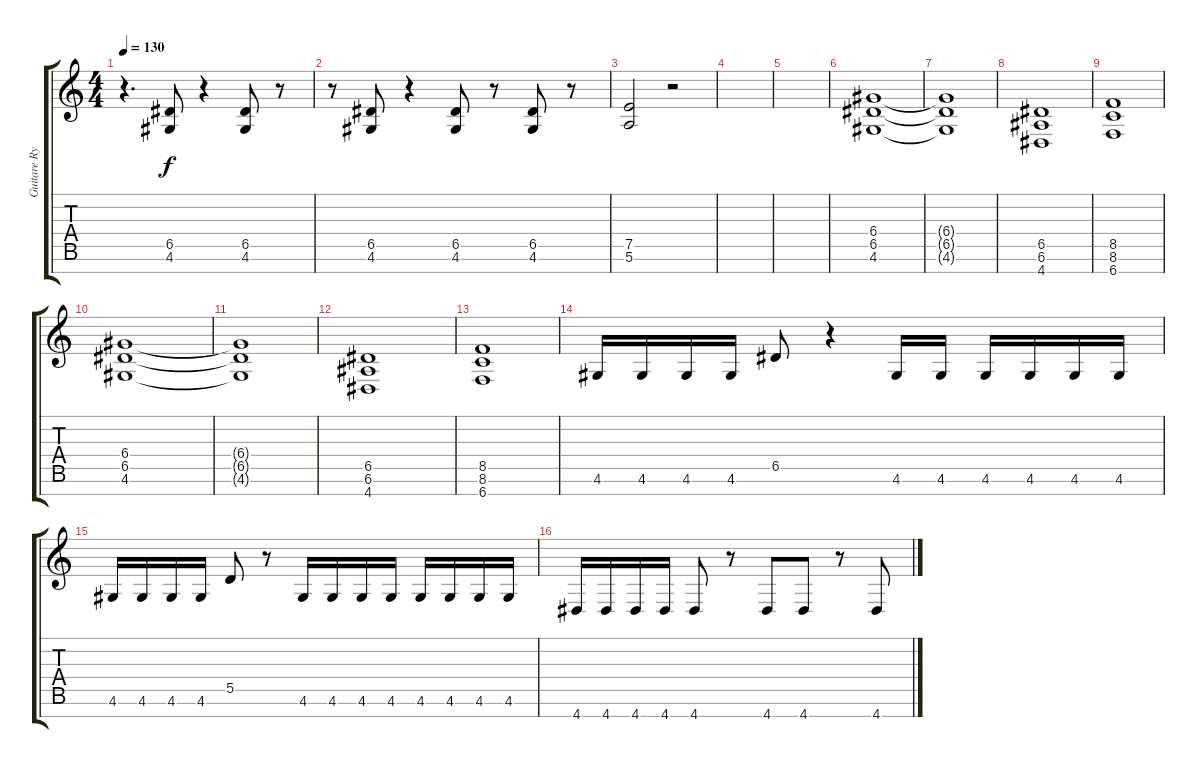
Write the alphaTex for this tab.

\track ("Guitare Rythmique" "Guitare Ry") {instrument overdrivenguitar}
\staff {score tabs}
\tuning (E4 B3 G3 D3 A2 E2 B1) {hide}
\ts (4 4)
\tempo 130
\clef g2
\ks c
r.4{d dy f} (6.5 4.6).8 r.4 (6.5 4.6).8 r.8 |
r.8 (6.5 4.6).8 r.4 (6.5 4.6).8 r.8 (6.5 4.6).8 r.8 |
(7.5 5.6).2 r.2 |
|
|
(6.4 6.5 4.6).1 |
(6.4{t} 6.5{t} 4.6{t}).1 |
(6.5 6.6 4.7).1 |
(8.5 8.6 6.7).1 |
(6.4 6.5 4.6).1 |
(6.4{t} 6.5{t} 4.6{t}).1 |
(6.5 6.6 4.7).1 |
(8.5 8.6 6.7).1 |
4.6.16 4.6.16 4.6.16 4.6.16 6.5.8 r.4 4.6.16 4.6.16 4.6.16 4.6.16 4.6.16 4.6.16 |
4.6.16 4.6.16 4.6.16 4.6.16 5.5.8 r.8 4.6.16 4.6.16 4.6.16 4.6.16 4.6.16 4.6.16 4.6.16 4.6.16 |
4.7.16 4.7.16 4.7.16 4.7.16 4.7.8 r.8 4.7.8 4.7.8 r.8 4.7.8
